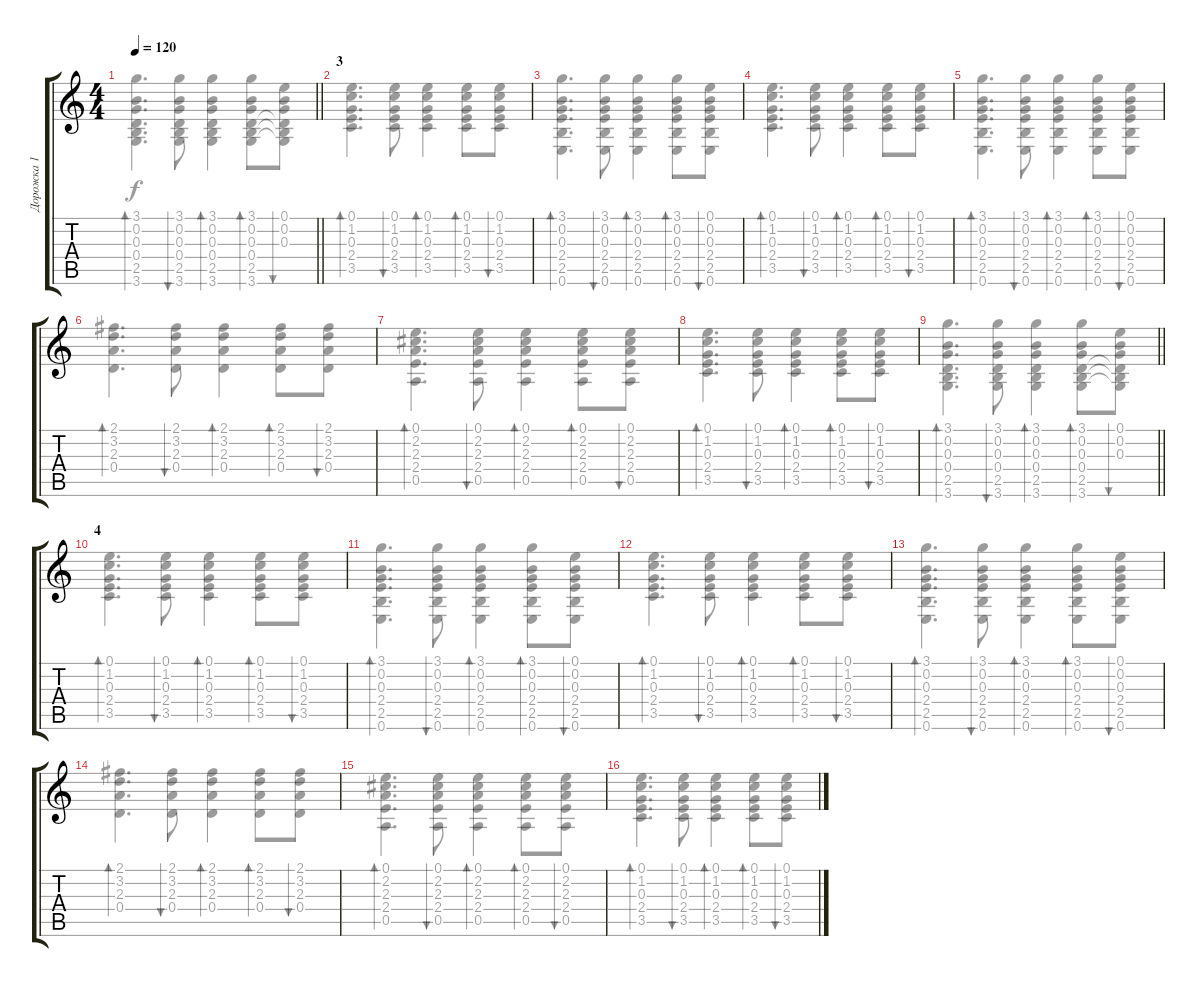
\track ("Дорожка 1" "Дорожка 1") {instrument acousticguitarsteel}
\staff {score tabs}
\tuning (E4 B3 G3 D3 A2 E2) {hide}
\voice
\ts (4 4)
\tempo 120
\clef g2
\barLineRight lightlight
\ks c
|
\section ("" "3")
|
|
|
|
|
|
|
\barLineRight lightlight
|
\section ("" "4")
|
|
|
|
|
|
\voice
\clef g2
\barLineRight lightlight
\ks c
(3.1 0.2 0.3 0.4 2.5 3.6).4{d bd 60 dy f} (3.1 0.2 0.3 0.4 2.5 3.6).8{bu 60} (3.1 0.2 0.3 0.4 2.5 3.6).4{bd 60} (3.1 0.2 0.3 0.4 2.5 3.6).8{bd 60} (0.1 0.2 0.3 0.4{t} 2.5{t} 3.6{t}).8{bu 60} |
(0.1 1.2 0.3 2.4 3.5).4{d bd 60} (0.1 1.2 0.3 2.4 3.5).8{bu 60} (0.1 1.2 0.3 2.4 3.5).4{bd 60} (0.1 1.2 0.3 2.4 3.5).8{bd 60} (0.1 1.2 0.3 2.4 3.5).8{bu 60} |
(3.1 0.2 0.3 2.4 2.5 0.6).4{d bd 60} (3.1 0.2 0.3 2.4 2.5 0.6).8{bu 60} (3.1 0.2 0.3 2.4 2.5 0.6).4{bd 60} (3.1 0.2 0.3 2.4 2.5 0.6).8{bd 60} (0.1 0.2 0.3 2.4 2.5 0.6).8{bu 60} |
(0.1 1.2 0.3 2.4 3.5).4{d bd 60} (0.1 1.2 0.3 2.4 3.5).8{bu 60} (0.1 1.2 0.3 2.4 3.5).4{bd 60} (0.1 1.2 0.3 2.4 3.5).8{bd 60} (0.1 1.2 0.3 2.4 3.5).8{bu 60} |
(3.1 0.2 0.3 2.4 2.5 0.6).4{d bd 60} (3.1 0.2 0.3 2.4 2.5 0.6).8{bu 60} (3.1 0.2 0.3 2.4 2.5 0.6).4{bd 60} (3.1 0.2 0.3 2.4 2.5 0.6).8{bd 60} (0.1 0.2 0.3 2.4 2.5 0.6).8{bu 60} |
(2.1 3.2 2.3 0.4).4{d bd 60} (2.1 3.2 2.3 0.4).8{bu 60} (2.1 3.2 2.3 0.4).4{bd 60} (2.1 3.2 2.3 0.4).8{bd 60} (2.1 3.2 2.3 0.4).8{bu 60} |
(0.1 2.2 2.3 2.4 0.5).4{d bd 60} (0.1 2.2 2.3 2.4 0.5).8{bu 60} (0.1 2.2 2.3 2.4 0.5).4{bd 60} (0.1 2.2 2.3 2.4 0.5).8{bd 60} (0.1 2.2 2.3 2.4 0.5).8{bu 60} |
(0.1 1.2 0.3 2.4 3.5).4{d bd 60} (0.1 1.2 0.3 2.4 3.5).8{bu 60} (0.1 1.2 0.3 2.4 3.5).4{bd 60} (0.1 1.2 0.3 2.4 3.5).8{bd 60} (0.1 1.2 0.3 2.4 3.5).8{bu 60} |
\barLineRight lightlight
(3.1 0.2 0.3 0.4 2.5 3.6).4{d bd 60} (3.1 0.2 0.3 0.4 2.5 3.6).8{bu 60} (3.1 0.2 0.3 0.4 2.5 3.6).4{bd 60} (3.1 0.2 0.3 0.4 2.5 3.6).8{bd 60} (0.1 0.2 0.3 0.4{t} 2.5{t} 3.6{t}).8{bu 60} |
(0.1 1.2 0.3 2.4 3.5).4{d bd 60} (0.1 1.2 0.3 2.4 3.5).8{bu 60} (0.1 1.2 0.3 2.4 3.5).4{bd 60} (0.1 1.2 0.3 2.4 3.5).8{bd 60} (0.1 1.2 0.3 2.4 3.5).8{bu 60} |
(3.1 0.2 0.3 2.4 2.5 0.6).4{d bd 60} (3.1 0.2 0.3 2.4 2.5 0.6).8{bu 60} (3.1 0.2 0.3 2.4 2.5 0.6).4{bd 60} (3.1 0.2 0.3 2.4 2.5 0.6).8{bd 60} (0.1 0.2 0.3 2.4 2.5 0.6).8{bu 60} |
(0.1 1.2 0.3 2.4 3.5).4{d bd 60} (0.1 1.2 0.3 2.4 3.5).8{bu 60} (0.1 1.2 0.3 2.4 3.5).4{bd 60} (0.1 1.2 0.3 2.4 3.5).8{bd 60} (0.1 1.2 0.3 2.4 3.5).8{bu 60} |
(3.1 0.2 0.3 2.4 2.5 0.6).4{d bd 60} (3.1 0.2 0.3 2.4 2.5 0.6).8{bu 60} (3.1 0.2 0.3 2.4 2.5 0.6).4{bd 60} (3.1 0.2 0.3 2.4 2.5 0.6).8{bd 60} (0.1 0.2 0.3 2.4 2.5 0.6).8{bu 60} |
(2.1 3.2 2.3 0.4).4{d bd 60} (2.1 3.2 2.3 0.4).8{bu 60} (2.1 3.2 2.3 0.4).4{bd 60} (2.1 3.2 2.3 0.4).8{bd 60} (2.1 3.2 2.3 0.4).8{bu 60} |
(0.1 2.2 2.3 2.4 0.5).4{d bd 60} (0.1 2.2 2.3 2.4 0.5).8{bu 60} (0.1 2.2 2.3 2.4 0.5).4{bd 60} (0.1 2.2 2.3 2.4 0.5).8{bd 60} (0.1 2.2 2.3 2.4 0.5).8{bu 60} |
(0.1 1.2 0.3 2.4 3.5).4{d bd 60} (0.1 1.2 0.3 2.4 3.5).8{bu 60} (0.1 1.2 0.3 2.4 3.5).4{bd 60} (0.1 1.2 0.3 2.4 3.5).8{bd 60} (0.1 1.2 0.3 2.4 3.5).8{bu 60}
